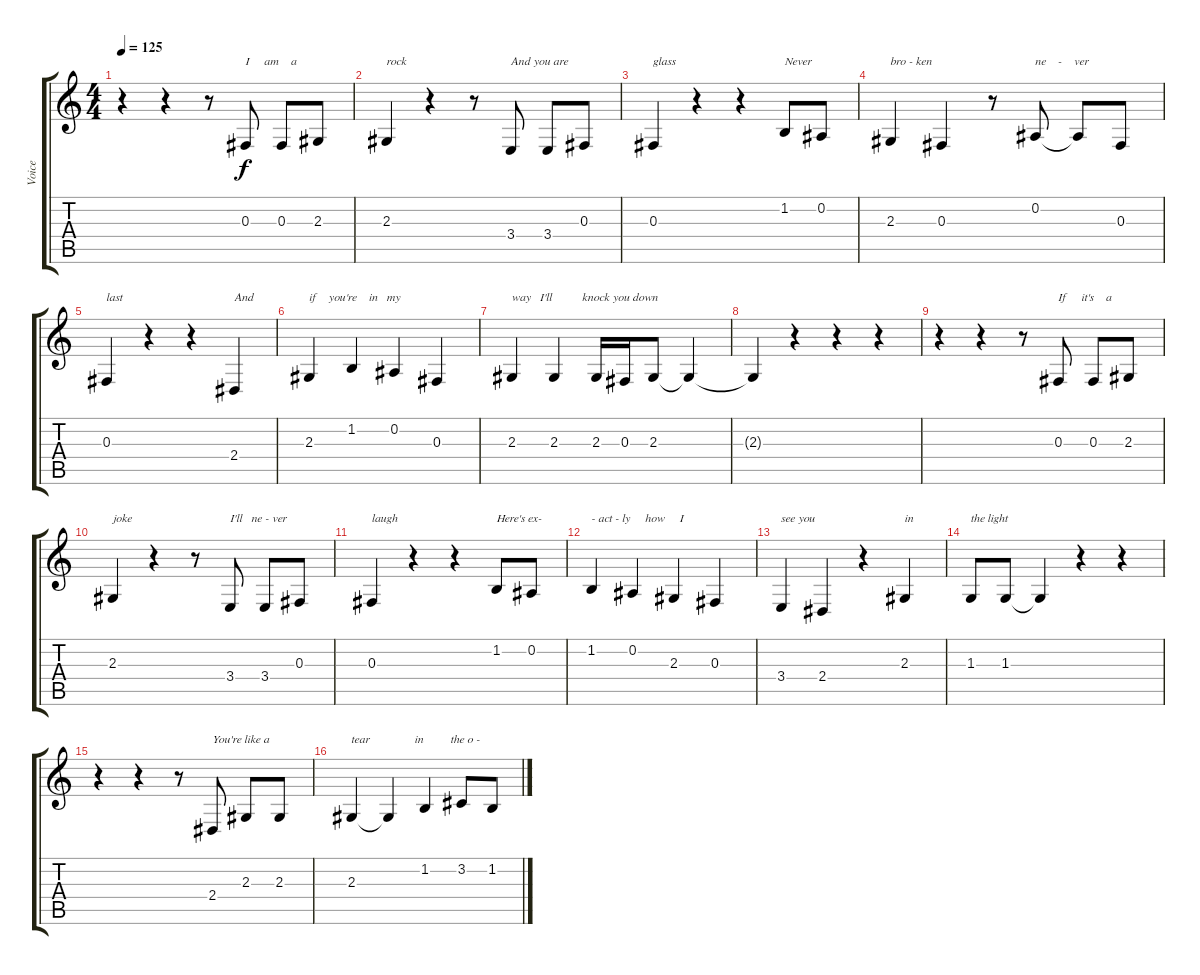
\track ("Voice" "Voice") {instrument violin}
\staff {score tabs}
\tuning (Eb4 Bb3 Gb3 Db3 Ab2 Eb2) {hide}
\ts (4 4)
\tempo 125
\clef g2
\ks c
r.4{dy f} r.4 r.8 0.3.8{txt "I     am    a"} 0.3.8 2.3.8 |
2.3.4{txt "rock"} r.4 r.8 3.4.8{txt "And you are"} 3.4.8 0.3.8 |
0.3.4{txt "glass"} r.4 r.4 1.2.8{txt "Never"} 0.2.8 |
2.3.4{txt "bro - ken "} 0.3.4 r.8 0.2.8{txt "ne    -    ver"} 0.2{t}.8 0.3.8 |
0.3.4{txt "last"} r.4 r.4 2.4.4{txt "And"} |
2.3.4{txt "if    you're    in   my"} 1.2.4 0.2.4 0.3.4 |
2.3.4{txt "way   I'll          knock you down"} 2.3.4 2.3.16 0.3.16 2.3.8 2.3{t}.4 |
2.3{t}.4 r.4 r.4 r.4 |
r.4 r.4 r.8 0.3.8{txt "If     it's    a"} 0.3.8 2.3.8 |
2.3.4{txt "joke"} r.4 r.8 3.4.8{txt "I'll   ne - ver "} 3.4.8 0.3.8 |
0.3.4{txt "laugh"} r.4 r.4 1.2.8{txt "Here's ex-"} 0.2.8 |
1.2.4{txt "- act - ly     how     I"} 0.2.4 2.3.4 0.3.4 |
3.4.4{txt "see you"} 2.4.4 r.4 2.3.4{txt "in"} |
1.3.8{txt "the light"} 1.3.8 1.3{t}.4 r.4 r.4 |
r.4 r.4 r.8 2.4.8{txt "You're like a"} 2.3.8 2.3.8 |
2.3.4{txt "tear               in         the o -"} 2.3{t}.4 1.2.4 3.2.8 1.2.8
